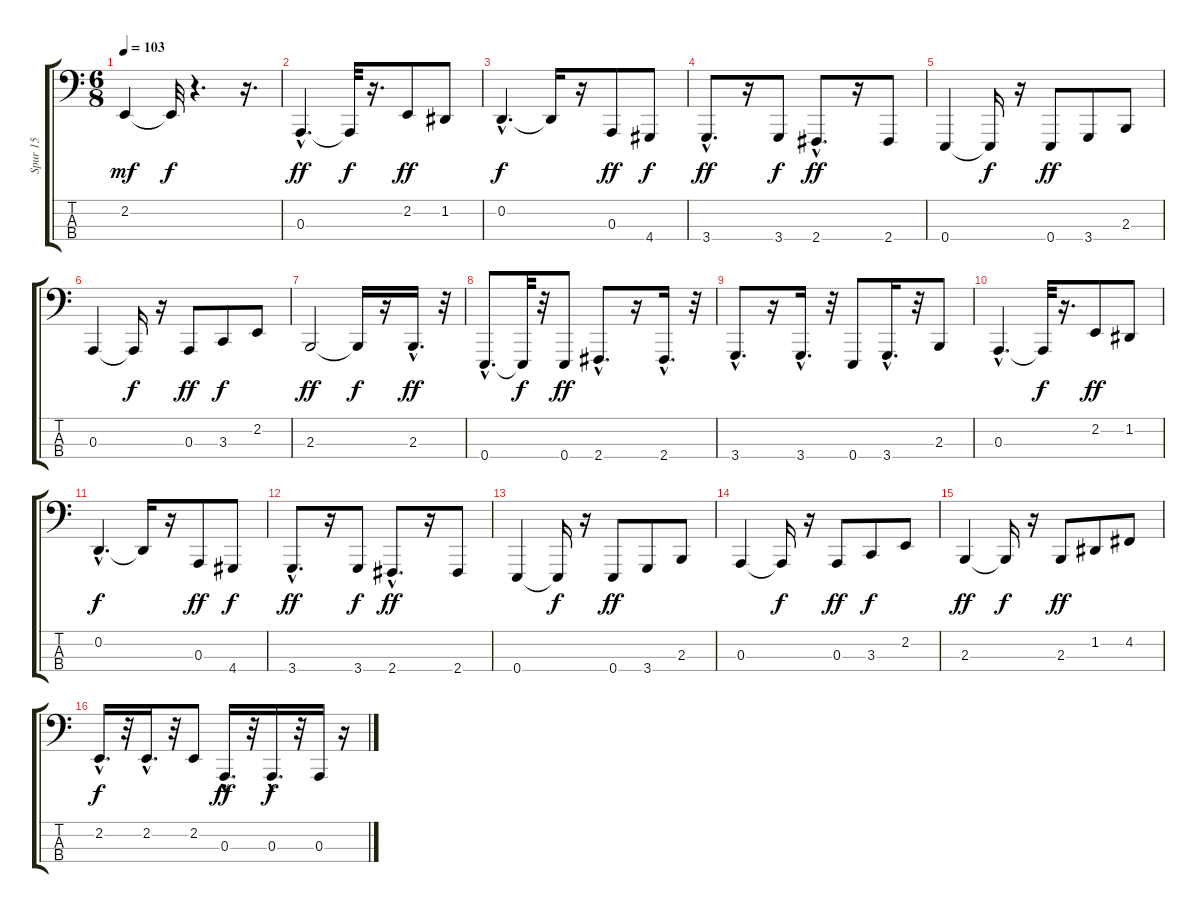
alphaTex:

\track ("Spur 15" "Spur 15") {instrument acousticgrandpiano}
\staff {score tabs}
\tuning (G2 D2 A1 E1) {hide}
\ts (6 8)
\tempo 103
\clef f4
\ks c
2.2.4{dy mf} 2.2{t}.32{dy f} r.4{d} r.16{d} |
0.3{hac}.4{d dy ff} 0.3{t}.32{dy f} r.16{d} 2.2.8{dy ff} 1.2.8 |
0.2{hac}.4{d dy f} 0.2{t}.16 r.16 0.3.8{dy ff} 4.4.8{dy f} |
3.4{hac}.8{d dy ff} r.16 3.4.8{dy f} 2.4{hac}.8{d dy ff} r.16 2.4.8 |
0.4.4 0.4{t}.16{dy f} r.16 0.4.8{dy ff} 3.4.8 2.3.8 |
0.3.4 0.3{t}.16{dy f} r.16 0.3.8{dy ff} 3.3.8{dy f} 2.2.8 |
2.3.2{dy ff} 2.3{t}.16{dy f} r.16 2.3{hac}.16{d dy ff} r.32 |
0.4{hac}.8{d} 0.4{t}.32{dy f} r.32 0.4.8{dy ff} 2.4{hac}.8{d} r.16 2.4{hac}.16{d} r.32 |
3.4{hac}.8{d} r.16 3.4{hac}.16{d} r.32 0.4.8 3.4{hac}.16{d} r.32 2.3.8 |
0.3{hac}.4{d} 0.3{t}.32{dy f} r.16{d} 2.2.8{dy ff} 1.2.8 |
0.2{hac}.4{d dy f} 0.2{t}.16 r.16 0.3.8{dy ff} 4.4.8{dy f} |
3.4{hac}.8{d dy ff} r.16 3.4.8{dy f} 2.4{hac}.8{d dy ff} r.16 2.4.8 |
0.4.4 0.4{t}.16{dy f} r.16 0.4.8{dy ff} 3.4.8 2.3.8 |
0.3.4 0.3{t}.16{dy f} r.16 0.3.8{dy ff} 3.3.8{dy f} 2.2.8 |
2.3.4{dy ff} 2.3{t}.16{dy f} r.16 2.3.8{dy ff} 1.2.8 4.2.8 |
2.2{hac}.16{d dy f} r.32 2.2{hac}.16{d} r.32 2.2.8 0.3{hac}.16{d dy ff} r.32 0.3{hac}.16{d dy f} r.32 0.3.16 r.16
